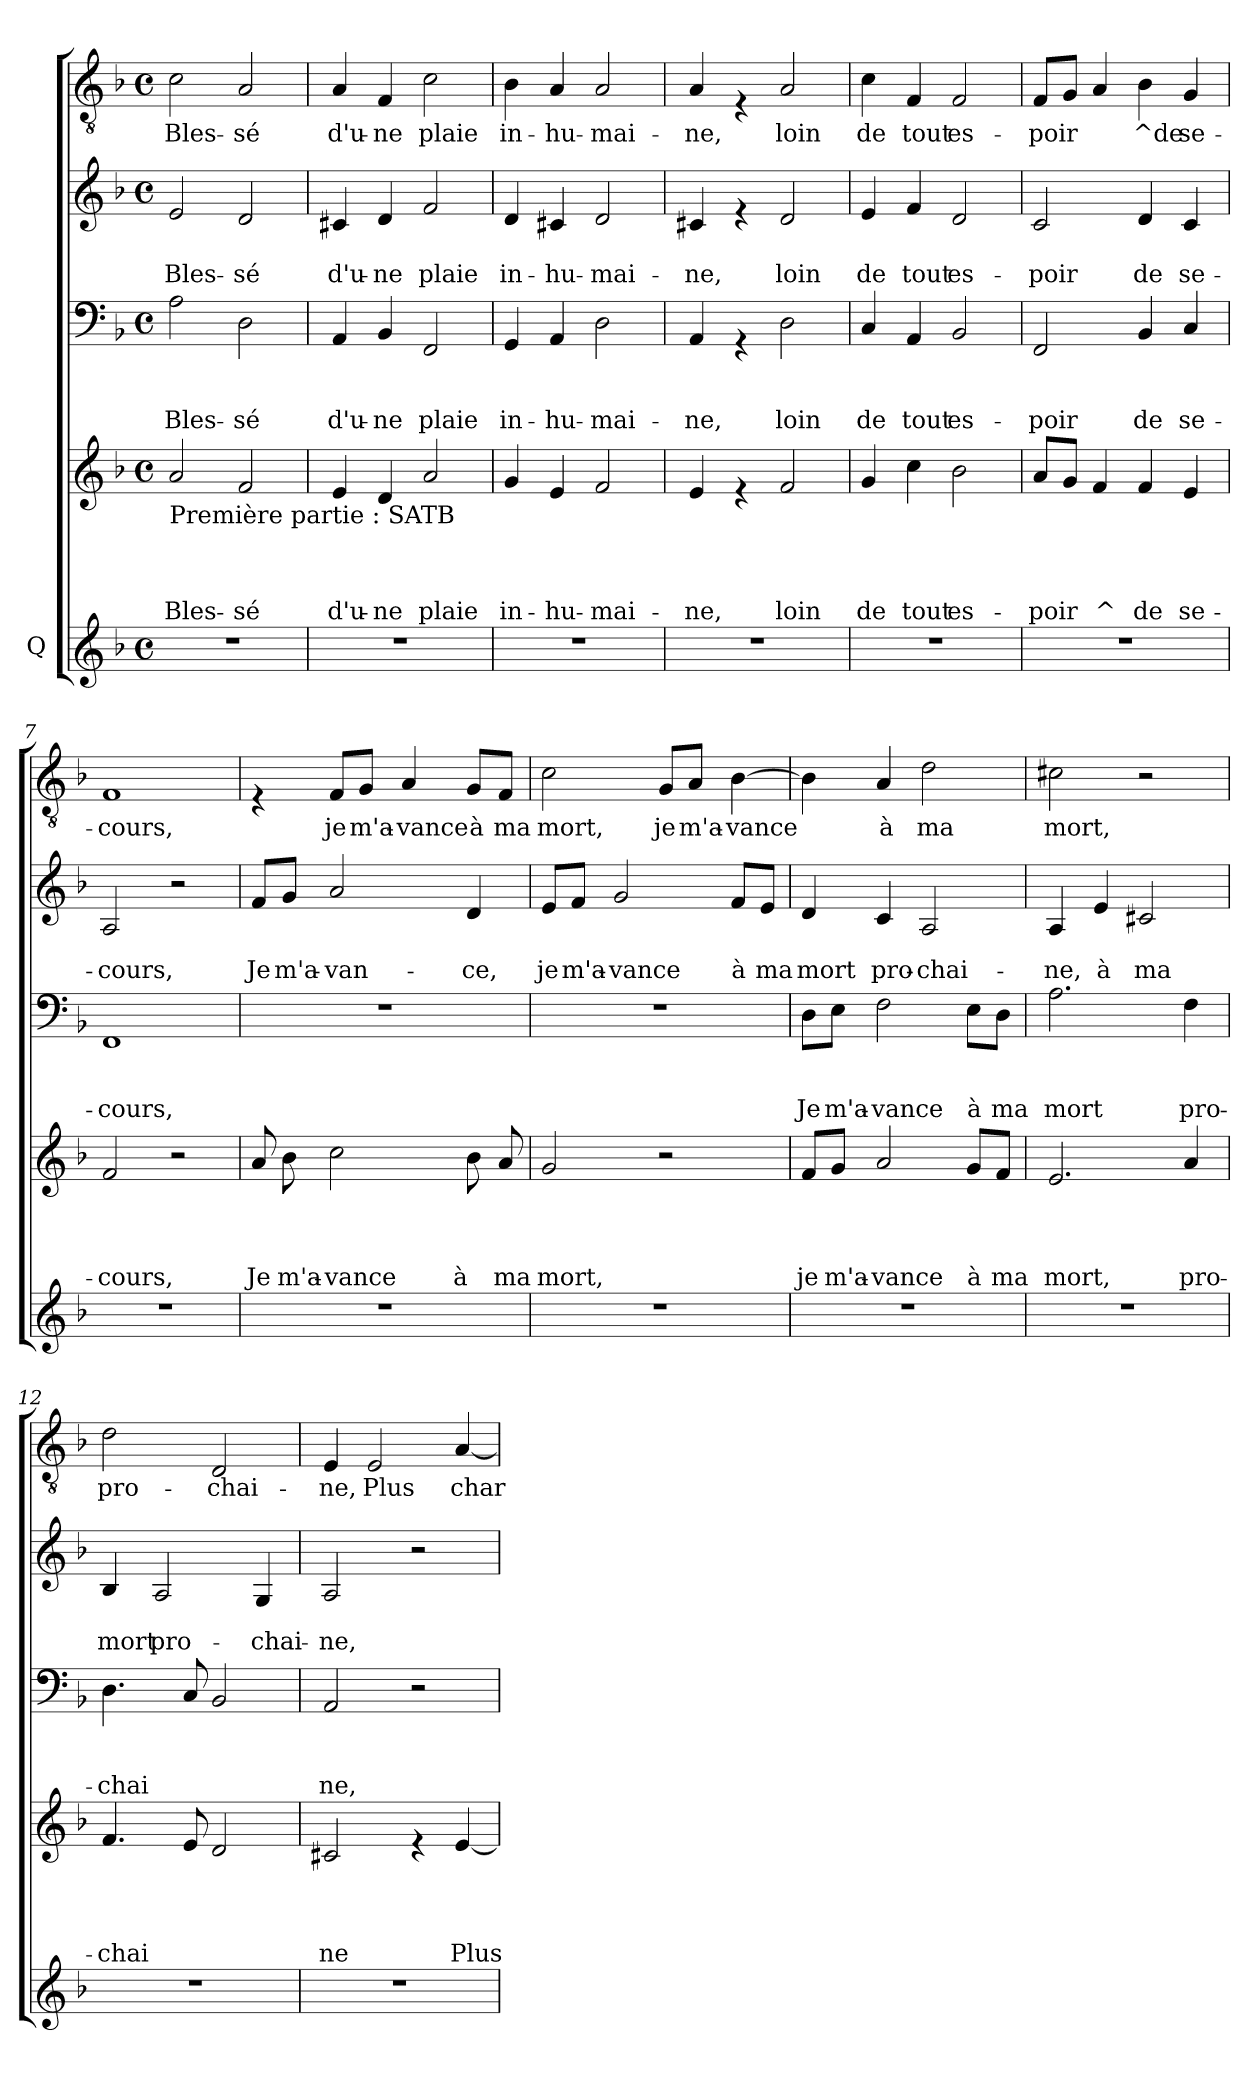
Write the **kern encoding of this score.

**kern	**kern	**text	**text	**text	**text	**kern	**text	**text	**text	**kern	**text	**text	**kern	**text
*part5	*part4	*part4	*part4	*part4	*part4	*part3	*part3	*part3	*part3	*part2	*part2	*part2	*part1	*part1
*staff5	*staff4	*staff4	*staff4	*staff4	*staff4	*staff3	*staff3	*staff3	*staff3	*staff2	*staff2	*staff2	*staff1	*staff1
*I"Q	*	*	*	*	*	*	*	*	*	*	*	*	*	*
*clefG2	*clefG2	*	*	*	*	*clefF4	*	*	*	*clefG2	*	*	*clefGv2	*
*k[b-]	*k[b-]	*	*	*	*	*k[b-]	*	*	*	*k[b-]	*	*	*k[b-]	*
*F:	*F:	*	*	*	*	*F:	*	*	*	*F:	*	*	*F:	*
*M4/4	*M4/4	*	*	*	*	*M4/4	*	*	*	*M4/4	*	*	*M4/4	*
*met(c)	*met(c)	*	*	*	*	*met(c)	*	*	*	*met(c)	*	*	*met(c)	*
=1	=1	=1	=1	=1	=1	=1	=1	=1	=1	=1	=1	=1	=1	=1
!	!LO:TX:b:t=Première partie &colon; SATB	!	!	!	!	!	!	!	!	!	!	!	!	!
!	!	!	!	!	!LO:LY:b	!	!	!	!LO:LY:b	!	!	!LO:LY:b	!	!LO:LY:b
1r	2a/	.	.	.	Bles-	2A\	.	.	Bles-	2e/	.	Bles-	2c\	Bles-
!	!	!	!	!	!LO:LY:b	!	!	!	!LO:LY:b	!	!	!LO:LY:b	!	!LO:LY:b
.	2f/	.	.	.	-sé	2D\	.	.	-sé	2d/	.	-sé	2A/	-sé
=2	=2	=2	=2	=2	=2	=2	=2	=2	=2	=2	=2	=2	=2	=2
!	!	!	!	!	!LO:LY:b	!	!	!	!LO:LY:b	!	!	!LO:LY:b	!	!LO:LY:b
1r	4e/	.	.	.	d'u-	4AA/	.	.	d'u-	4c#X/	.	d'u-	4A/	d'u-
!	!	!	!	!	!LO:LY:b	!	!	!	!LO:LY:b	!	!	!LO:LY:b	!	!LO:LY:b
.	4d/	.	.	.	-ne	4BB-/	.	.	-ne	4d/	.	-ne	4F/	-ne
!	!	!	!	!	!LO:LY:b	!	!	!	!LO:LY:b	!	!	!LO:LY:b	!	!LO:LY:b
.	2a/	.	.	.	plaie	2FF/	.	.	plaie	2f/	.	plaie	2c\	plaie
=3	=3	=3	=3	=3	=3	=3	=3	=3	=3	=3	=3	=3	=3	=3
!	!	!	!	!	!LO:LY:b	!	!	!	!LO:LY:b	!	!	!LO:LY:b	!	!LO:LY:b
1r	4g/	.	.	.	in-	4GG/	.	.	in-	4d/	.	in-	4B-\	in-
!	!	!	!	!	!LO:LY:b	!	!	!	!LO:LY:b	!	!	!LO:LY:b	!	!LO:LY:b
.	4e/	.	.	.	-hu-	4AA/	.	.	-hu-	4c#X/	.	-hu-	4A/	-hu-
!	!	!	!	!	!LO:LY:b	!	!	!	!LO:LY:b	!	!	!LO:LY:b	!	!LO:LY:b
.	2f/	.	.	.	-mai-	2D\	.	.	-mai-	2d/	.	-mai-	2A/	-mai-
=4	=4	=4	=4	=4	=4	=4	=4	=4	=4	=4	=4	=4	=4	=4
!	!	!	!	!	!LO:LY:b	!	!	!	!LO:LY:b	!	!	!LO:LY:b	!	!LO:LY:b
1r	4e/	.	.	.	-ne,	4AA/	.	.	-ne,	4c#X/	.	-ne,	4A/	-ne,
.	4re	.	.	.	.	4rGG	.	.	.	4re	.	.	4rE	.
!	!	!	!	!	!LO:LY:b	!	!	!	!LO:LY:b	!	!	!LO:LY:b	!	!LO:LY:b
.	2f/	.	.	.	loin	2D\	.	.	loin	2d/	.	loin	2A/	loin
=5	=5	=5	=5	=5	=5	=5	=5	=5	=5	=5	=5	=5	=5	=5
!	!	!	!	!	!LO:LY:b	!	!	!	!LO:LY:b	!	!	!LO:LY:b	!	!LO:LY:b
1r	4g/	.	.	.	de	4C/	.	.	de	4e/	.	de	4c\	de
!	!	!	!	!	!LO:LY:b	!	!	!	!LO:LY:b	!	!	!LO:LY:b	!	!LO:LY:b
.	4cc\	.	.	.	tout	4AA/	.	.	tout	4f/	.	tout	4F/	tout
!	!	!	!	!	!LO:LY:b	!	!	!	!LO:LY:b	!	!	!LO:LY:b	!	!LO:LY:b
.	2b-\	.	.	.	es-	2BB-/	.	.	es-	2d/	.	es-	2F/	es-
!!LO:LB:g=z
=6	=6	=6	=6	=6	=6	=6	=6	=6	=6	=6	=6	=6	=6	=6
!	!	!	!	!	!LO:LY:b	!	!	!	!LO:LY:b	!	!	!LO:LY:b	!	!LO:LY:b
1r	8a/L	.	.	.	-poir	2FF/	.	.	-poir	2c/	.	-poir	8F/L	-poir
.	8g/J	.	.	.	.	.	.	.	.	.	.	.	8G/J	.
!	!	!	!	!	!LO:LY:b	!	!	!	!	!	!	!	!	!
.	4f/	.	.	.	^	.	.	.	.	.	.	.	4A/	.
!	!	!	!	!	!LO:LY:b	!	!	!	!LO:LY:b	!	!	!LO:LY:b	!	!LO:LY:b
.	4f/	.	.	.	de	4BB-/	.	.	de	4d/	.	de	4B-\	^de
!	!	!	!	!	!LO:LY:b	!	!	!	!LO:LY:b	!	!	!LO:LY:b	!	!LO:LY:b
.	4e/	.	.	.	se-	4C/	.	.	se-	4c/	.	se-	4G/	se-
=7	=7	=7	=7	=7	=7	=7	=7	=7	=7	=7	=7	=7	=7	=7
!	!	!	!	!	!LO:LY:b	!	!	!	!LO:LY:b	!	!	!LO:LY:b	!	!LO:LY:b
1r	2f/	.	.	.	-cours,	1FF	.	.	-cours,	2A/	.	-cours,	1F	-cours,
.	2r	.	.	.	.	.	.	.	.	2r	.	.	.	.
=8	=8	=8	=8	=8	=8	=8	=8	=8	=8	=8	=8	=8	=8	=8
!	!	!	!	!	!LO:LY:b	!	!	!	!	!	!	!LO:LY:b	!	!
*	*^	*	*	*	*	*	*	*	*	*	*	*	*	*
1r	8a/	8ryy	.	.	.	Je	1r	.	.	.	8f/L	.	Je	4rE	.
!	!	!	!	!	!	!LO:LY:b	!	!	!	!	!	!	!LO:LY:b	!	!
.	2.ryy	8b-\	.	.	.	m'a-	.	.	.	.	8g/J	.	m'a-	.	.
!	!	!	!	!	!	!LO:LY:b	!	!	!	!	!	!	!LO:LY:b	!	!LO:LY:b
.	.	2cc\	.	.	.	-vance	.	.	.	.	2a/	.	-van-	8F/L	je
!	!	!	!	!	!	!	!	!	!	!	!	!	!	!	!LO:LY:b
.	.	.	.	.	.	.	.	.	.	.	.	.	.	8G/J	m'a-
!	!	!	!	!	!	!	!	!	!	!	!	!	!	!	!LO:LY:b
.	.	.	.	.	.	.	.	.	.	.	.	.	.	4A/	-vance
!	!	!	!	!	!	!LO:LY:b	!	!	!	!	!	!	!LO:LY:b	!	!LO:LY:b
.	.	8b-\	.	.	.	à	.	.	.	.	4d/	.	-ce,	8G/L	à
!	!	!	!	!	!	!LO:LY:b	!	!	!	!	!	!	!	!	!LO:LY:b
.	8a/	8ryy	.	.	.	ma	.	.	.	.	.	.	.	8F/J	ma
=9	=9	=9	=9	=9	=9	=9	=9	=9	=9	=9	=9	=9	=9	=9	=9
!	!	!	!	!	!	!LO:LY:b	!	!	!	!	!	!	!LO:LY:b	!	!LO:LY:b
*	*v	*v	*	*	*	*	*	*	*	*	*	*	*	*	*
1r	2g/	.	.	.	mort,	1r	.	.	.	8e/L	.	je	2c\	mort,
!	!	!	!	!	!	!	!	!	!	!	!	!LO:LY:b	!	!
.	.	.	.	.	.	.	.	.	.	8f/J	.	m'a-	.	.
!	!	!	!	!	!	!	!	!	!	!	!	!LO:LY:b	!	!
.	.	.	.	.	.	.	.	.	.	2g/	.	-vance	.	.
!	!	!	!	!	!	!	!	!	!	!	!	!	!	!LO:LY:b
.	2r	.	.	.	.	.	.	.	.	.	.	.	8G/L	je
!	!	!	!	!	!	!	!	!	!	!	!	!	!	!LO:LY:b
.	.	.	.	.	.	.	.	.	.	.	.	.	8A/J	m'a-
!	!	!	!	!	!	!	!	!	!	!	!	!LO:LY:b	!	!LO:LY:b
.	.	.	.	.	.	.	.	.	.	8f/L	.	à	[>4B-\	-vance
!	!	!	!	!	!	!	!	!	!	!	!	!LO:LY:b	!	!
.	.	.	.	.	.	.	.	.	.	8e/J	.	ma	.	.
!!LO:LB:g=z
=10	=10	=10	=10	=10	=10	=10	=10	=10	=10	=10	=10	=10	=10	=10
!	!	!	!	!	!LO:LY:b	!	!	!	!LO:LY:b	!	!	!LO:LY:b	!	!
1r	8f/L	.	.	.	je	8D\L	.	.	Je	4d/	.	mort	4B-\]	.
!	!	!	!	!	!LO:LY:b	!	!	!	!LO:LY:b	!	!	!	!	!
.	8g/J	.	.	.	m'a-	8E\J	.	.	m'a-	.	.	.	.	.
!	!	!	!	!	!LO:LY:b	!	!	!	!LO:LY:b	!	!	!LO:LY:b	!	!LO:LY:b
.	2a/	.	.	.	-vance	2F\	.	.	-vance	4c/	.	pro-	4A/	à
!	!	!	!	!	!	!	!	!	!	!	!	!LO:LY:b	!	!LO:LY:b
.	.	.	.	.	.	.	.	.	.	2A/	.	-chai-	2d\	ma
!	!	!	!	!	!LO:LY:b	!	!	!	!LO:LY:b	!	!	!	!	!
.	8g/L	.	.	.	à	8E\L	.	.	à	.	.	.	.	.
!	!	!	!	!	!LO:LY:b	!	!	!	!LO:LY:b	!	!	!	!	!
.	8f/J	.	.	.	ma	8D\J	.	.	ma	.	.	.	.	.
=11	=11	=11	=11	=11	=11	=11	=11	=11	=11	=11	=11	=11	=11	=11
!	!	!	!	!	!LO:LY:b	!	!	!	!LO:LY:b	!	!	!LO:LY:b	!	!LO:LY:b
1r	2.e/	.	.	.	mort,	2.A\	.	.	mort	4A/	.	-ne,	2c#X\	mort,
!	!	!	!	!	!	!	!	!	!	!	!	!LO:LY:b	!	!
.	.	.	.	.	.	.	.	.	.	4e/	.	à	.	.
!	!	!	!	!	!	!	!	!	!	!	!	!LO:LY:b	!	!
.	.	.	.	.	.	.	.	.	.	2c#X/	.	ma	2r	.
!	!	!	!	!	!LO:LY:b	!	!	!	!LO:LY:b	!	!	!	!	!
.	4a/	.	.	.	pro-	4F\	.	.	pro-	.	.	.	.	.
=12	=12	=12	=12	=12	=12	=12	=12	=12	=12	=12	=12	=12	=12	=12
!	!	!	!	!	!LO:LY:b	!	!	!	!LO:LY:b	!	!	!LO:LY:b	!	!LO:LY:b
1r	4.f/	.	.	.	-chai	4.D\	.	.	-chai	4B-/	.	mort	2d\	pro-
!	!	!	!	!	!	!	!	!	!	!	!	!LO:LY:b	!	!
.	.	.	.	.	.	.	.	.	.	2A/	.	pro-	.	.
.	8e/	.	.	.	.	8C/	.	.	.	.	.	.	.	.
!	!	!	!	!	!	!	!	!	!	!	!	!	!	!LO:LY:b
.	2d/	.	.	.	.	2BB-/	.	.	.	.	.	.	2D/	-chai-
!	!	!	!	!	!	!	!	!	!	!	!	!LO:LY:b	!	!
.	.	.	.	.	.	.	.	.	.	4G/	.	-chai-	.	.
=13	=13	=13	=13	=13	=13	=13	=13	=13	=13	=13	=13	=13	=13	=13
!	!	!	!	!	!LO:LY:b	!	!	!	!LO:LY:b	!	!	!LO:LY:b	!	!LO:LY:b
1r	2c#X/	.	.	.	ne	2AA/	.	.	ne,	2A/	.	-ne,	4E/	-ne,
!	!	!	!	!	!	!	!	!	!	!	!	!	!	!LO:LY:b
.	.	.	.	.	.	.	.	.	.	.	.	.	2E/	Plus
.	4re	.	.	.	.	2r	.	.	.	2r	.	.	.	.
!	!	!	!	!	!LO:LY:b	!	!	!	!	!	!	!	!	!LO:LY:b
.	[<4e/	.	.	.	Plus	.	.	.	.	.	.	.	[<4A/	char-
=	=	=	=	=	=	=	=	=	=	=	=	=	=	=
*-	*-	*-	*-	*-	*-	*-	*-	*-	*-	*-	*-	*-	*-	*-
